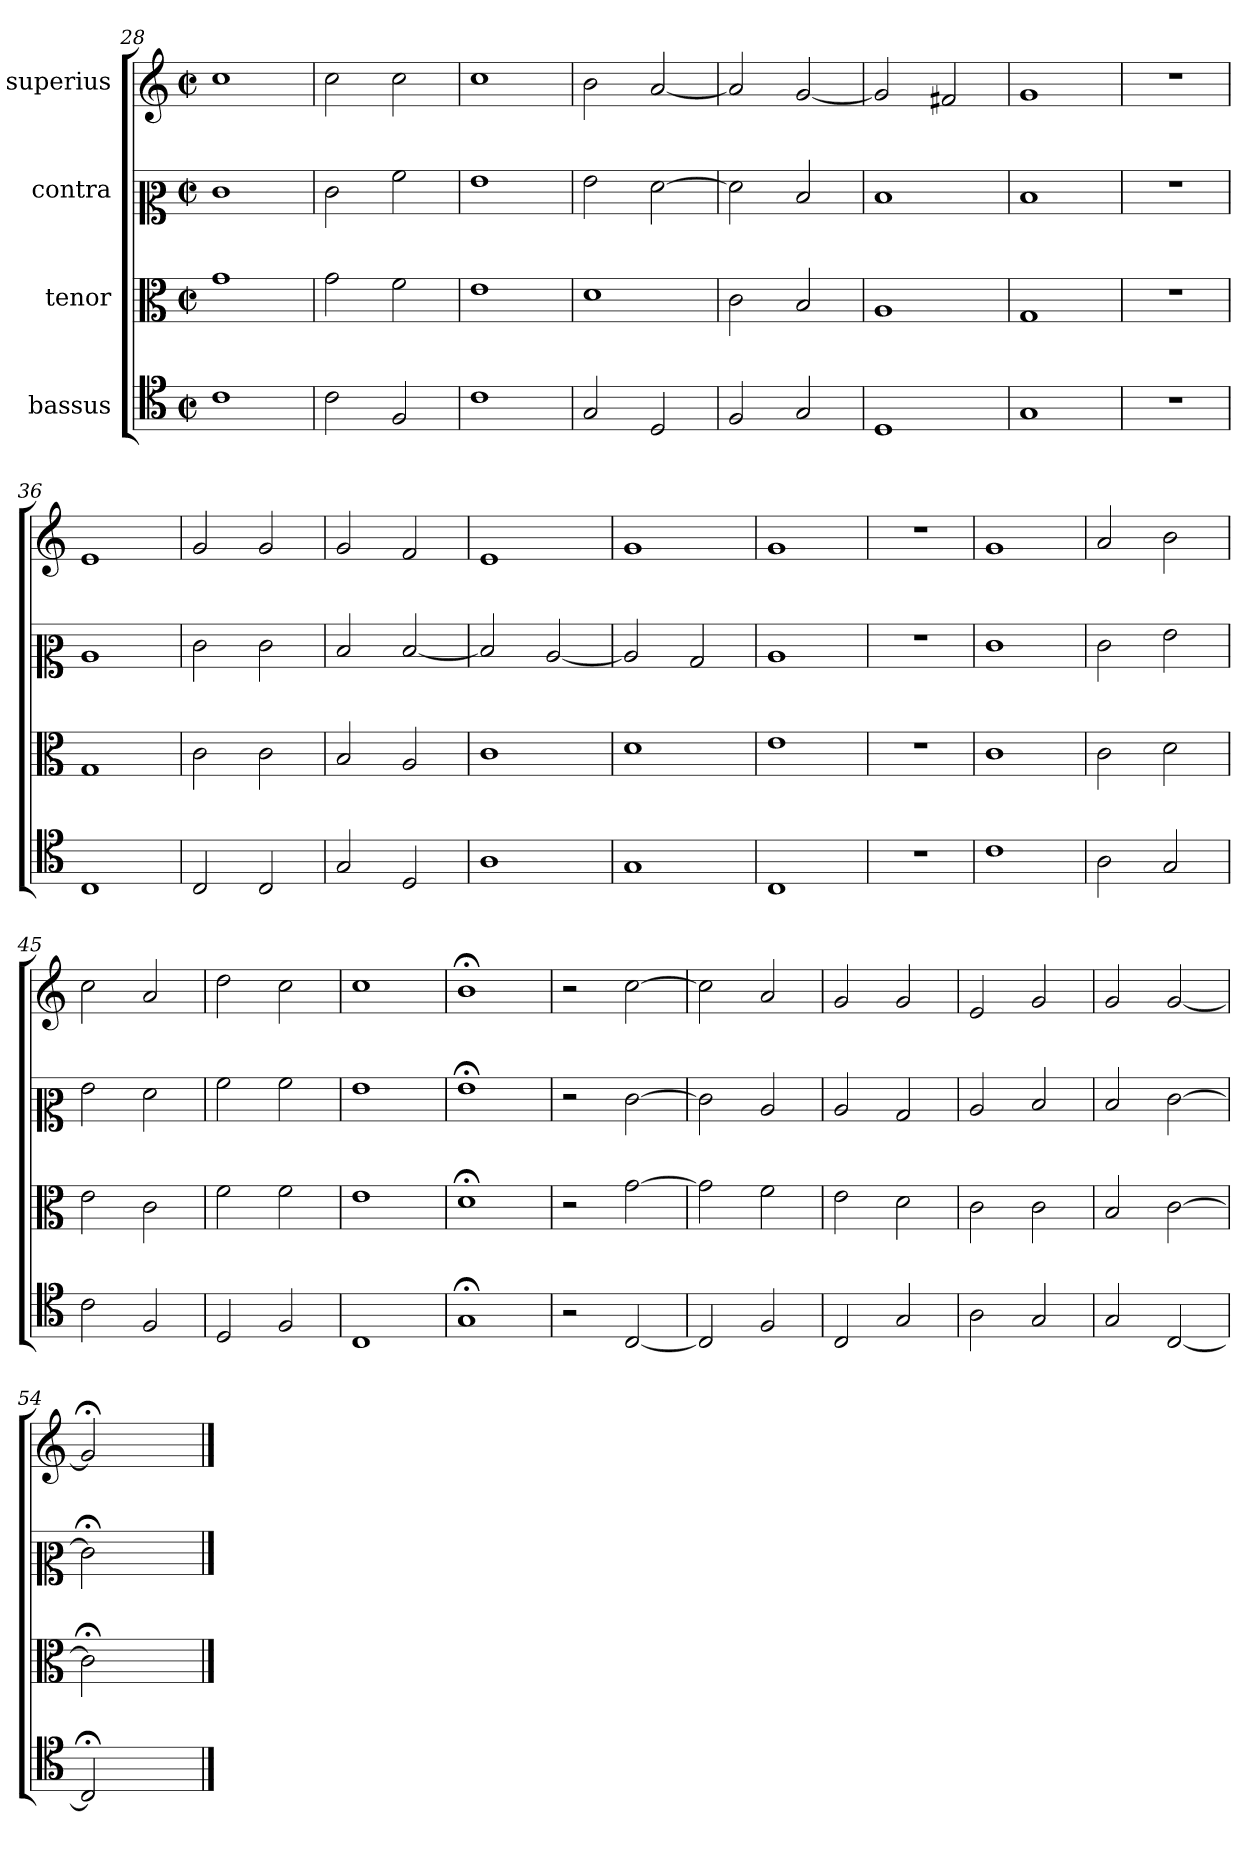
**kern	**kern	**kern	**kern
*part4	*part3	*part2	*part1
*staff4	*staff3	*staff2	*staff1
*I"bassus	*I"tenor	*I"contra	*I"superius
*clefC4	*clefC3	*clefC2	*clefG2
*M2/2	*M2/2	*M2/2	*M2/2
*met(c|)	*met(c|)	*met(c|)	*met(c|)
=28	=28	=28	=28
1c	1g	1e	1cc
=29	=29	=29	=29
2c	2g	2e	2cc
2F	2f	2a	2cc
=30	=30	=30	=30
1c	1e	1g	1cc
=31	=31	=31	=31
2G	1d	2g	2b
2D	.	[2f	[2a
=32	=32	=32	=32
2F	2c	2f]	2a]
2G	2B	2d	[2g
=33	=33	=33	=33
1D	1A	1d	2g]
.	.	.	2f#X
=34	=34	=34	=34
1G	1G	1d	1g
=35	=35	=35	=35
1r	1r	1r	1r
=36	=36	=36	=36
1C	1G	1c	1e
=37	=37	=37	=37
2C	2c	2e	2g
2C	2c	2e	2g
=38	=38	=38	=38
2G	2B	2d	2g
2D	2A	[2d	2f
=39	=39	=39	=39
1A	1c	2d]	1e
.	.	[2c	.
=40	=40	=40	=40
1G	1d	2c]	1g
.	.	2B	.
=41	=41	=41	=41
1C	1e	1c	1g
=42	=42	=42	=42
1r	1r	1r	1r
=43	=43	=43	=43
1c	1c	1e	1g
=44	=44	=44	=44
2A	2c	2e	2a
2G	2d	2g	2b
=45	=45	=45	=45
2c	2e	2g	2cc
2F	2c	2f	2a
=46	=46	=46	=46
2D	2f	2a	2dd
2F	2f	2a	2cc
=47	=47	=47	=47
1C	1e	1g	1cc
=48	=48	=48	=48
1G;	1d;	1g;	1b;
=49	=49	=49	=49
2r	2r	2r	2r
[2C	[2g	[2e	[2cc
=50	=50	=50	=50
2C]	2g]	2e]	2cc]
2F	2f	2c	2a
=51	=51	=51	=51
2C	2e	2c	2g
2G	2d	2B	2g
=52	=52	=52	=52
2A	2c	2c	2e
2G	2c	2d	2g
=53	=53	=53	=53
2G	2B	2d	2g
[2C	[2c	[2e	[2g
=54	=54	=54	=54
2C;]	2c;]	2e;]	2g;]
2ryy	2ryy	2ryy	2ryy
==	==	==	==
*-	*-	*-	*-
